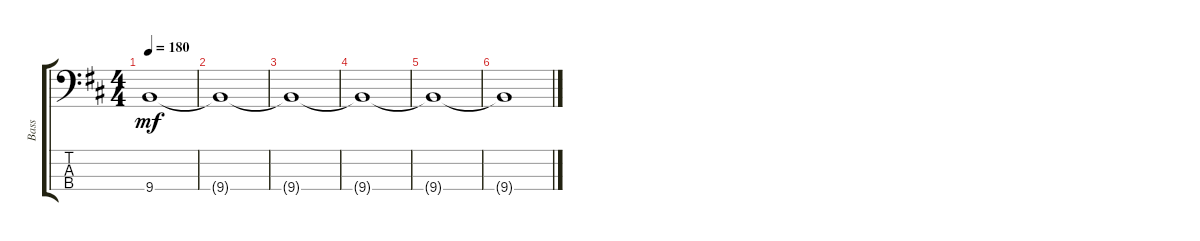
\track ("Bass" "Bass") {instrument electricbassfinger}
\staff {score tabs}
\tuning (G2 D2 A1 D1) {hide}
\ts (4 4)
\tempo 180
\clef f4
\ks d
9.4.1{dy mf} |
9.4{t}.1 |
9.4{t}.1 |
9.4{t}.1 |
9.4{t}.1 |
9.4{t}.1
